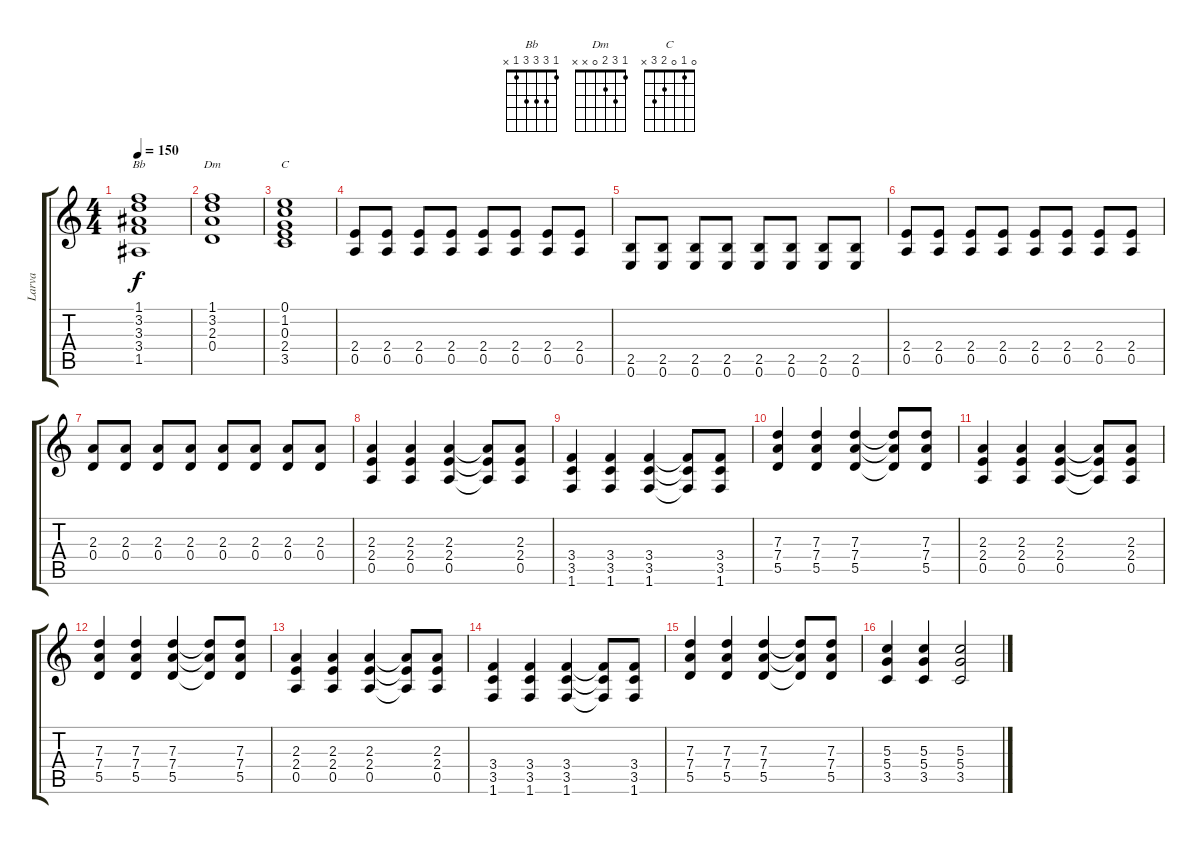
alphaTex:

\track ("Larva" "Larva") {instrument overdrivenguitar}
\staff {score tabs}
\tuning (E4 B3 G3 D3 A2 E2) {hide}
\chord ("Bb" 1 3 3 3 1 x)
\chord ("Dm" 1 3 2 0 x x)
\chord ("C" 0 1 0 2 3 x)
\ts (4 4)
\tempo 150
\clef g2
\ks c
(1.1 3.2 3.3 3.4 1.5).1{ch "Bb" dy f} |
(1.1 3.2 2.3 0.4).1{ch "Dm"} |
(0.1 1.2 0.3 2.4 3.5).1{ch "C"} |
(2.4 0.5).8 (2.4 0.5).8 (2.4 0.5).8 (2.4 0.5).8 (2.4 0.5).8 (2.4 0.5).8 (2.4 0.5).8 (2.4 0.5).8 |
(2.5 0.6).8 (2.5 0.6).8 (2.5 0.6).8 (2.5 0.6).8 (2.5 0.6).8 (2.5 0.6).8 (2.5 0.6).8 (2.5 0.6).8 |
(2.4 0.5).8 (2.4 0.5).8 (2.4 0.5).8 (2.4 0.5).8 (2.4 0.5).8 (2.4 0.5).8 (2.4 0.5).8 (2.4 0.5).8 |
(2.3 0.4).8 (2.3 0.4).8 (2.3 0.4).8 (2.3 0.4).8 (2.3 0.4).8 (2.3 0.4).8 (2.3 0.4).8 (2.3 0.4).8 |
(2.3 2.4 0.5).4 (2.3 2.4 0.5).4 (2.3 2.4 0.5).4 (2.3{t} 2.4{t} 0.5{t}).8 (2.3 2.4 0.5).8 |
(3.4 3.5 1.6).4 (3.4 3.5 1.6).4 (3.4 3.5 1.6).4 (3.4{t} 3.5{t} 1.6{t}).8 (3.4 3.5 1.6).8 |
(7.3 7.4 5.5).4 (7.3 7.4 5.5).4 (7.3 7.4 5.5).4 (7.3{t} 7.4{t} 5.5{t}).8 (7.3 7.4 5.5).8 |
(2.3 2.4 0.5).4 (2.3 2.4 0.5).4 (2.3 2.4 0.5).4 (2.3{t} 2.4{t} 0.5{t}).8 (2.3 2.4 0.5).8 |
(7.3 7.4 5.5).4 (7.3 7.4 5.5).4 (7.3 7.4 5.5).4 (7.3{t} 7.4{t} 5.5{t}).8 (7.3 7.4 5.5).8 |
(2.3 2.4 0.5).4 (2.3 2.4 0.5).4 (2.3 2.4 0.5).4 (2.3{t} 2.4{t} 0.5{t}).8 (2.3 2.4 0.5).8 |
(3.4 3.5 1.6).4 (3.4 3.5 1.6).4 (3.4 3.5 1.6).4 (3.4{t} 3.5{t} 1.6{t}).8 (3.4 3.5 1.6).8 |
(7.3 7.4 5.5).4 (7.3 7.4 5.5).4 (7.3 7.4 5.5).4 (7.3{t} 7.4{t} 5.5{t}).8 (7.3 7.4 5.5).8 |
(5.3 5.4 3.5).4 (5.3 5.4 3.5).4 (5.3 5.4 3.5).2
